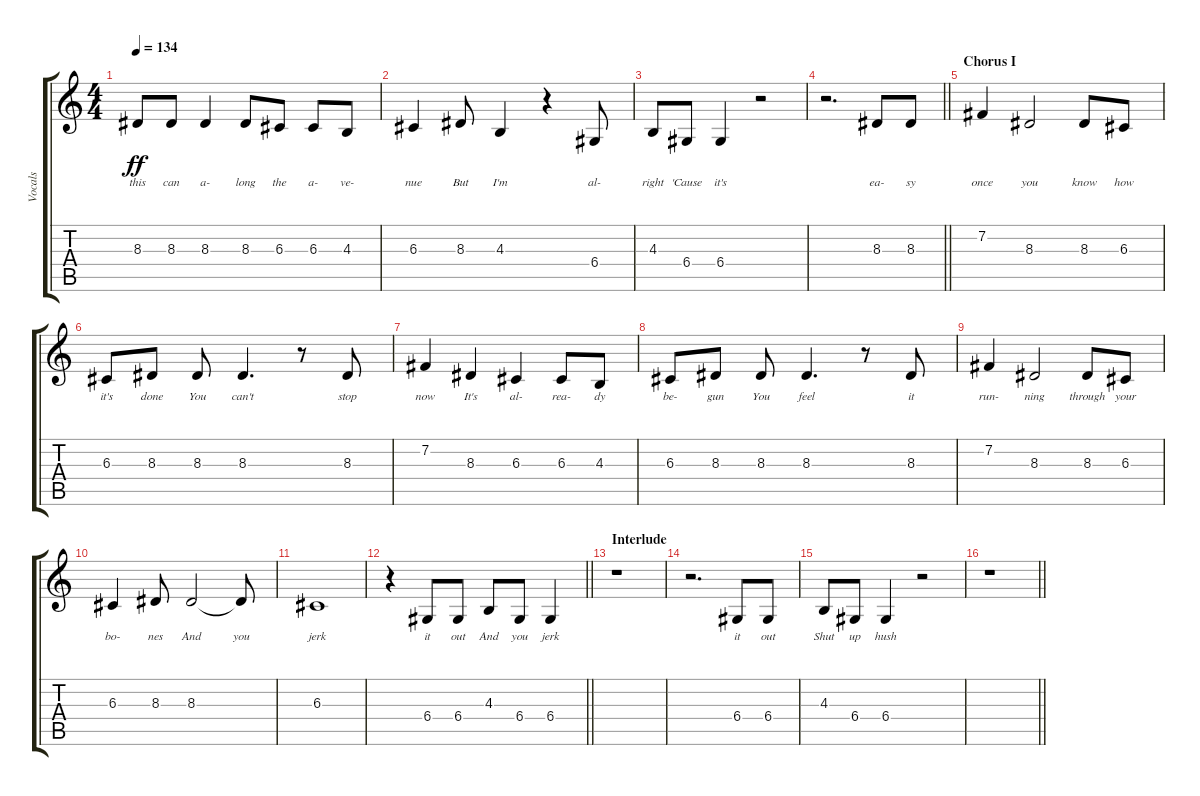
\track ("Vocals" "Vocals") {instrument tenorsax}
\staff {score tabs}
\tuning (E4 B3 G3 D3 A2 E2) {hide}
\ts (4 4)
\tempo 134
\clef g2
\ks c
8.3.8{lyrics (0 "this") lyrics (1 "") lyrics (2 "") lyrics (3 "") lyrics (4 "") dy ff} 8.3.8{lyrics (0 "can") lyrics (1 "") lyrics (2 "") lyrics (3 "") lyrics (4 "")} 8.3.4{lyrics (0 "a-") lyrics (1 "") lyrics (2 "") lyrics (3 "") lyrics (4 "")} 8.3.8{lyrics (0 "long") lyrics (1 "") lyrics (2 "") lyrics (3 "") lyrics (4 "")} 6.3.8{lyrics (0 "the") lyrics (1 "") lyrics (2 "") lyrics (3 "") lyrics (4 "")} 6.3.8{lyrics (0 "a-") lyrics (1 "") lyrics (2 "") lyrics (3 "") lyrics (4 "")} 4.3.8{lyrics (0 "ve-") lyrics (1 "") lyrics (2 "") lyrics (3 "") lyrics (4 "")} |
6.3.4{lyrics (0 "nue") lyrics (1 "") lyrics (2 "") lyrics (3 "") lyrics (4 "")} 8.3.8{lyrics (0 "But") lyrics (1 "") lyrics (2 "") lyrics (3 "") lyrics (4 "")} 4.3.4{lyrics (0 "I'm") lyrics (1 "") lyrics (2 "") lyrics (3 "") lyrics (4 "")} r.4 6.4.8{lyrics (0 "al-") lyrics (1 "") lyrics (2 "") lyrics (3 "") lyrics (4 "")} |
4.3.8{lyrics (0 "right") lyrics (1 "") lyrics (2 "") lyrics (3 "") lyrics (4 "")} 6.4.8{lyrics (0 "'Cause") lyrics (1 "") lyrics (2 "") lyrics (3 "") lyrics (4 "")} 6.4.4{lyrics (0 "it's") lyrics (1 "") lyrics (2 "") lyrics (3 "") lyrics (4 "")} r.2 |
\barLineRight lightlight
r.2{d} 8.3.8{lyrics (0 "ea-") lyrics (1 "") lyrics (2 "") lyrics (3 "") lyrics (4 "")} 8.3.8{lyrics (0 "sy") lyrics (1 "") lyrics (2 "") lyrics (3 "") lyrics (4 "")} |
\section ("" "Chorus I")
7.2.4{lyrics (0 "once") lyrics (1 "") lyrics (2 "") lyrics (3 "") lyrics (4 "")} 8.3.2{lyrics (0 "you") lyrics (1 "") lyrics (2 "") lyrics (3 "") lyrics (4 "")} 8.3.8{lyrics (0 "know") lyrics (1 "") lyrics (2 "") lyrics (3 "") lyrics (4 "")} 6.3.8{lyrics (0 "how") lyrics (1 "") lyrics (2 "") lyrics (3 "") lyrics (4 "")} |
6.3.8{lyrics (0 "it's") lyrics (1 "") lyrics (2 "") lyrics (3 "") lyrics (4 "")} 8.3.8{lyrics (0 "done") lyrics (1 "") lyrics (2 "") lyrics (3 "") lyrics (4 "")} 8.3.8{lyrics (0 "You") lyrics (1 "") lyrics (2 "") lyrics (3 "") lyrics (4 "")} 8.3.4{d lyrics (0 "can't") lyrics (1 "") lyrics (2 "") lyrics (3 "") lyrics (4 "")} r.8 8.3.8{lyrics (0 "stop") lyrics (1 "") lyrics (2 "") lyrics (3 "") lyrics (4 "")} |
7.2.4{lyrics (0 "now") lyrics (1 "") lyrics (2 "") lyrics (3 "") lyrics (4 "")} 8.3.4{lyrics (0 "It's") lyrics (1 "") lyrics (2 "") lyrics (3 "") lyrics (4 "")} 6.3.4{lyrics (0 "al-") lyrics (1 "") lyrics (2 "") lyrics (3 "") lyrics (4 "")} 6.3.8{lyrics (0 "rea-") lyrics (1 "") lyrics (2 "") lyrics (3 "") lyrics (4 "")} 4.3.8{lyrics (0 "dy") lyrics (1 "") lyrics (2 "") lyrics (3 "") lyrics (4 "")} |
6.3.8{lyrics (0 "be-") lyrics (1 "") lyrics (2 "") lyrics (3 "") lyrics (4 "")} 8.3.8{lyrics (0 "gun") lyrics (1 "") lyrics (2 "") lyrics (3 "") lyrics (4 "")} 8.3.8{lyrics (0 "You") lyrics (1 "") lyrics (2 "") lyrics (3 "") lyrics (4 "")} 8.3.4{d lyrics (0 "feel") lyrics (1 "") lyrics (2 "") lyrics (3 "") lyrics (4 "")} r.8 8.3.8{lyrics (0 "it") lyrics (1 "") lyrics (2 "") lyrics (3 "") lyrics (4 "")} |
7.2.4{lyrics (0 "run-") lyrics (1 "") lyrics (2 "") lyrics (3 "") lyrics (4 "")} 8.3.2{lyrics (0 "ning") lyrics (1 "") lyrics (2 "") lyrics (3 "") lyrics (4 "")} 8.3.8{lyrics (0 "through") lyrics (1 "") lyrics (2 "") lyrics (3 "") lyrics (4 "")} 6.3.8{lyrics (0 "your") lyrics (1 "") lyrics (2 "") lyrics (3 "") lyrics (4 "")} |
6.3.4{lyrics (0 "bo-") lyrics (1 "") lyrics (2 "") lyrics (3 "") lyrics (4 "")} 8.3.8{lyrics (0 "nes") lyrics (1 "") lyrics (2 "") lyrics (3 "") lyrics (4 "")} 8.3.2{lyrics (0 "And") lyrics (1 "") lyrics (2 "") lyrics (3 "") lyrics (4 "")} 8.3{t}.8{lyrics (0 "you") lyrics (1 "") lyrics (2 "") lyrics (3 "") lyrics (4 "")} |
6.3.1{lyrics (0 "jerk") lyrics (1 "") lyrics (2 "") lyrics (3 "") lyrics (4 "")} |
\barLineRight lightlight
r.4 6.4.8{lyrics (0 "it") lyrics (1 "") lyrics (2 "") lyrics (3 "") lyrics (4 "")} 6.4.8{lyrics (0 "out") lyrics (1 "") lyrics (2 "") lyrics (3 "") lyrics (4 "")} 4.3.8{lyrics (0 "And") lyrics (1 "") lyrics (2 "") lyrics (3 "") lyrics (4 "")} 6.4.8{lyrics (0 "you") lyrics (1 "") lyrics (2 "") lyrics (3 "") lyrics (4 "")} 6.4.4{lyrics (0 "jerk") lyrics (1 "") lyrics (2 "") lyrics (3 "") lyrics (4 "")} |
\section ("" "Interlude")
r.1 |
r.2{d} 6.4.8{lyrics (0 "it") lyrics (1 "") lyrics (2 "") lyrics (3 "") lyrics (4 "")} 6.4.8{lyrics (0 "out") lyrics (1 "") lyrics (2 "") lyrics (3 "") lyrics (4 "")} |
4.3.8{lyrics (0 "Shut") lyrics (1 "") lyrics (2 "") lyrics (3 "") lyrics (4 "")} 6.4.8{lyrics (0 "up") lyrics (1 "") lyrics (2 "") lyrics (3 "") lyrics (4 "")} 6.4.4{lyrics (0 "hush") lyrics (1 "") lyrics (2 "") lyrics (3 "") lyrics (4 "")} r.2 |
\barLineRight lightlight
r.1
